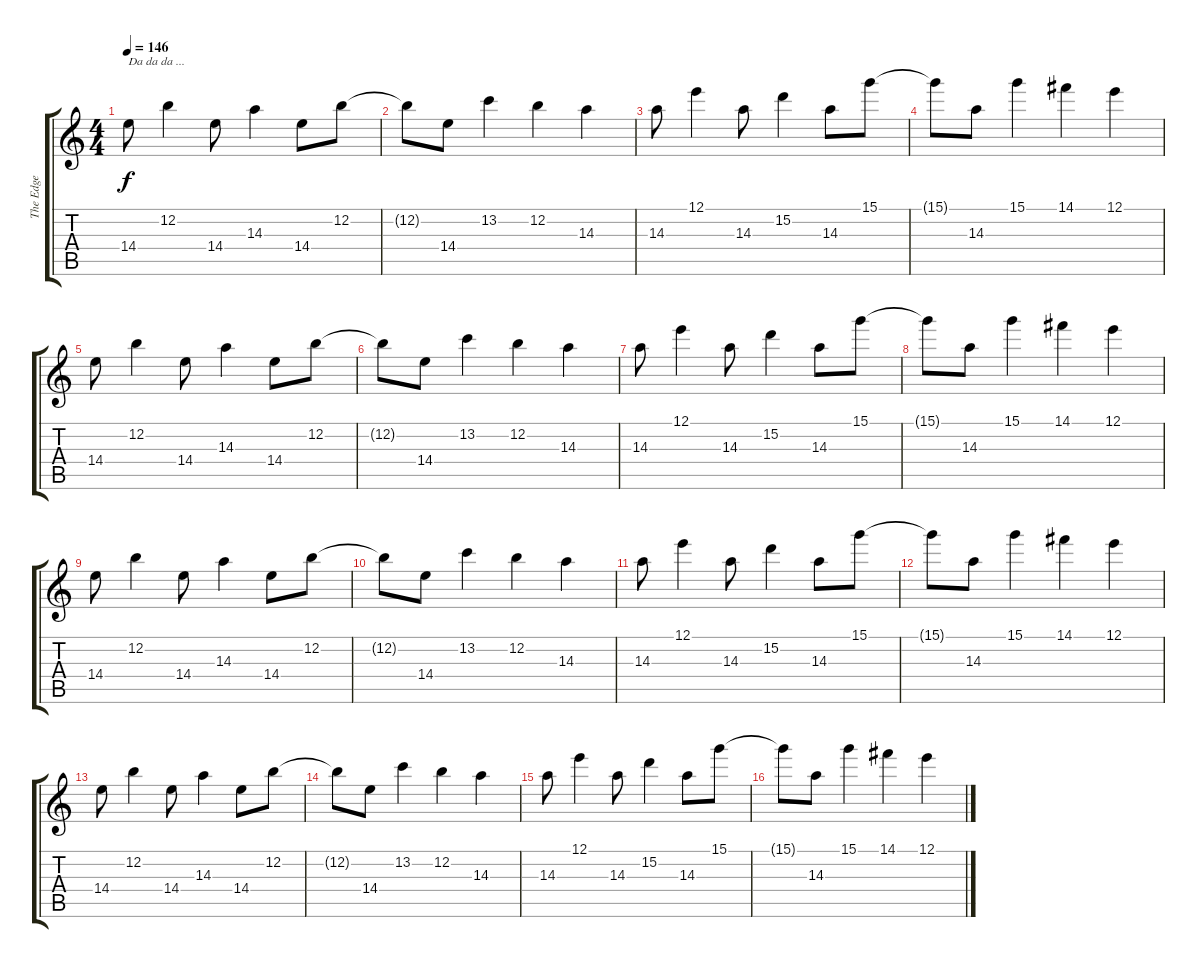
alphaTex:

\track ("The Edge" "The Edge") {instrument distortionguitar}
\staff {score tabs}
\tuning (E4 B3 G3 D3 A2 E2) {hide}
\ts (4 4)
\tempo 146
\clef g2
\ks c
14.4.8{txt "Da da da ..." dy f} 12.2.4 14.4.8 14.3.4 14.4.8 12.2.8 |
12.2{t}.8 14.4.8 13.2.4 12.2.4 14.3.4 |
14.3.8 12.1.4 14.3.8 15.2.4 14.3.8 15.1.8 |
15.1{t}.8 14.3.8 15.1.4 14.1.4 12.1.4 |
14.4.8 12.2.4 14.4.8 14.3.4 14.4.8 12.2.8 |
12.2{t}.8 14.4.8 13.2.4 12.2.4 14.3.4 |
14.3.8 12.1.4 14.3.8 15.2.4 14.3.8 15.1.8 |
15.1{t}.8 14.3.8 15.1.4 14.1.4 12.1.4 |
14.4.8 12.2.4 14.4.8 14.3.4 14.4.8 12.2.8 |
12.2{t}.8 14.4.8 13.2.4 12.2.4 14.3.4 |
14.3.8 12.1.4 14.3.8 15.2.4 14.3.8 15.1.8 |
15.1{t}.8 14.3.8 15.1.4 14.1.4 12.1.4 |
14.4.8 12.2.4 14.4.8 14.3.4 14.4.8 12.2.8 |
12.2{t}.8 14.4.8 13.2.4 12.2.4 14.3.4 |
14.3.8 12.1.4 14.3.8 15.2.4 14.3.8 15.1.8 |
15.1{t}.8 14.3.8 15.1.4 14.1.4 12.1.4
